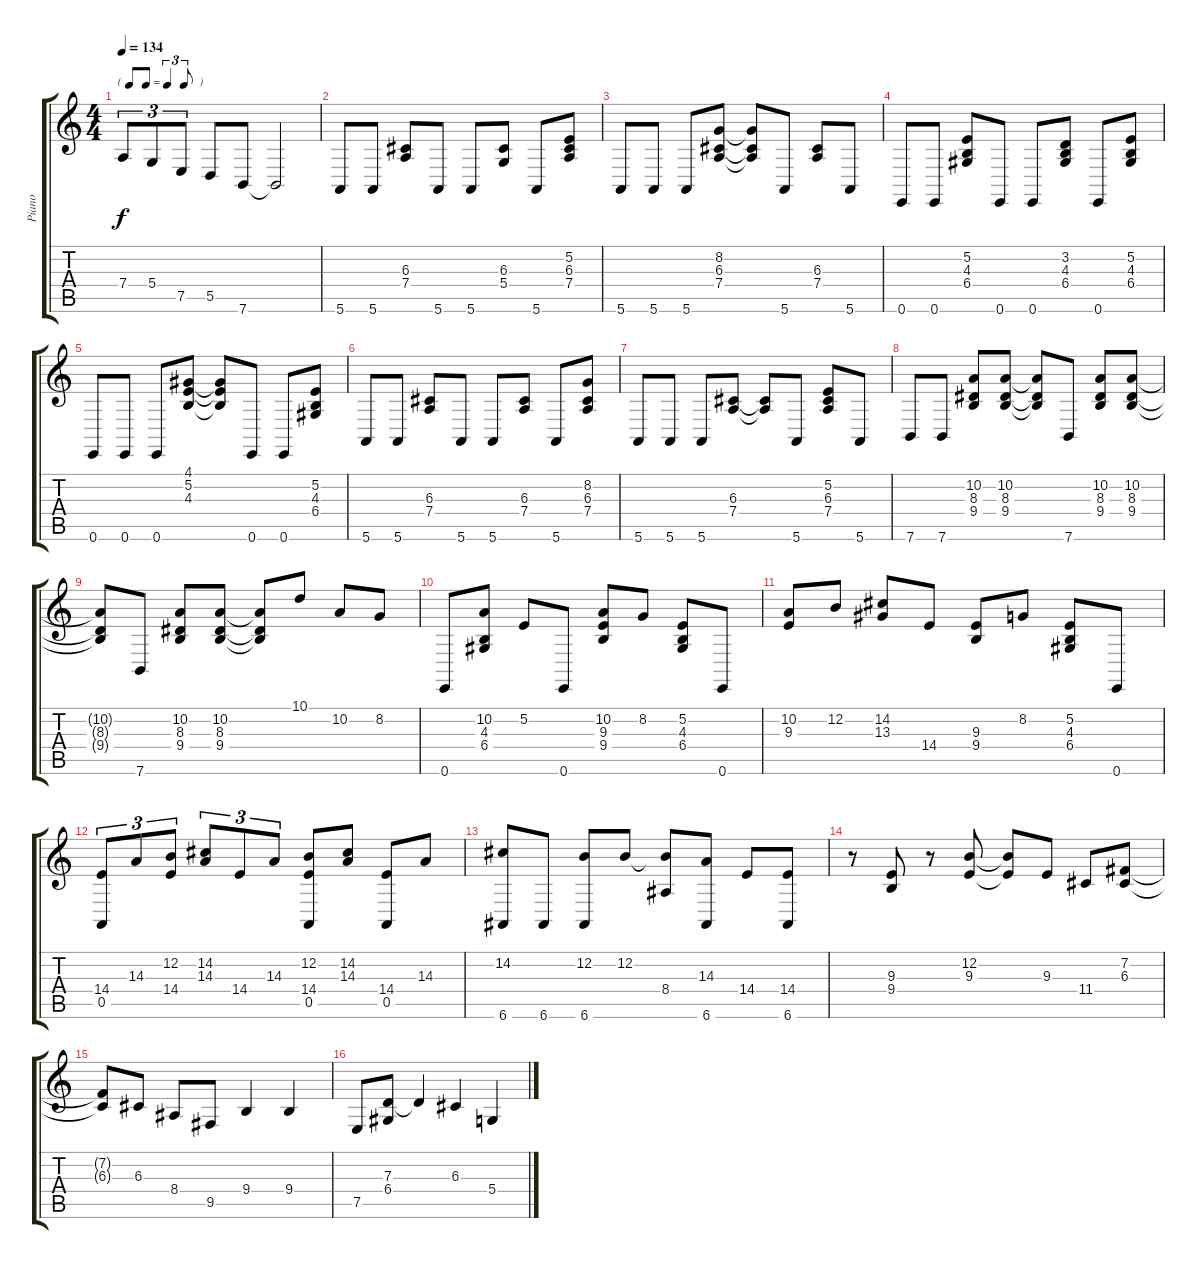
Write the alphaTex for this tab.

\track ("Piano" "Piano") {instrument honkytonkpiano}
\staff {score tabs}
\tuning (E4 B3 G3 D3 A2 E2) {hide}
\ts (4 4)
\tf triplet8th
\tempo 134
\clef g2
\ks c
7.4.8{tu (3 2) dy f} 5.4.8{tu (3 2)} 7.5.8{tu (3 2)} 5.5.8 7.6.8 7.6{t}.2 |
5.6.8 5.6.8 (6.3 7.4).8 5.6.8 5.6.8 (6.3 5.4).8 5.6.8 (5.2 6.3 7.4).8 |
5.6.8 5.6.8 5.6.8 (8.2 6.3 7.4).8 (8.2{t} 6.3{t} 7.4{t}).8 5.6.8 (6.3 7.4).8 5.6.8 |
0.6.8 0.6.8 (5.2 4.3 6.4).8 0.6.8 0.6.8 (3.2 4.3 6.4).8 0.6.8 (5.2 4.3 6.4).8 |
0.6.8 0.6.8 0.6.8 (4.1 5.2 4.3).8 (4.1{t} 5.2{t} 4.3{t}).8 0.6.8 0.6.8 (5.2 4.3 6.4).8 |
5.6.8 5.6.8 (6.3 7.4).8 5.6.8 5.6.8 (6.3 7.4).8 5.6.8 (8.2 6.3 7.4).8 |
5.6.8 5.6.8 5.6.8 (6.3 7.4).8 (6.3{t} 7.4{t}).8 5.6.8 (5.2 6.3 7.4).8 5.6.8 |
7.6.8 7.6.8 (10.2 8.3 9.4).8 (10.2 8.3 9.4).8 (10.2{t} 8.3{t} 9.4{t}).8 7.6.8 (10.2 8.3 9.4).8 (10.2 8.3 9.4).8 |
(10.2{t} 8.3{t} 9.4{t}).8 7.6.8 (10.2 8.3 9.4).8 (10.2 8.3 9.4).8 (10.2{t} 8.3{t} 9.4{t}).8 10.1.8 10.2.8 8.2.8 |
0.6.8 (10.2 4.3 6.4).8 5.2.8 0.6.8 (10.2 9.3 9.4).8 8.2.8 (5.2 4.3 6.4).8 0.6.8 |
(10.2 9.3).8 12.2.8 (14.2 13.3).8 14.4.8 (9.3 9.4).8 8.2.8 (5.2 4.3 6.4).8 0.6.8 |
(14.4 0.5).8{tu (3 2)} 14.3.8{tu (3 2)} (12.2 14.4).8{tu (3 2)} (14.2 14.3).8{tu (3 2)} 14.4.8{tu (3 2)} 14.3.8{tu (3 2)} (12.2 14.4 0.5).8 (14.2 14.3).8 (14.4 0.5).8 14.3.8 |
(14.2 6.6).8 6.6.8 (12.2 6.6).8 12.2.8 (12.2{t} 8.4).8 (14.3 6.6).8 14.4.8 (14.4 6.6).8 |
r.8 (9.3 9.4).8 r.8 (12.2 9.3).8 (12.2{t} 9.3{t}).8 9.3.8 11.4.8 (7.2 6.3).8 |
(7.2{t} 6.3{t}).8 6.3.8 8.4.8 9.5.8 9.4.4 9.4.4 |
7.5.8 (7.3 6.4).8 7.3{t}.4 6.3.4 5.4.4
